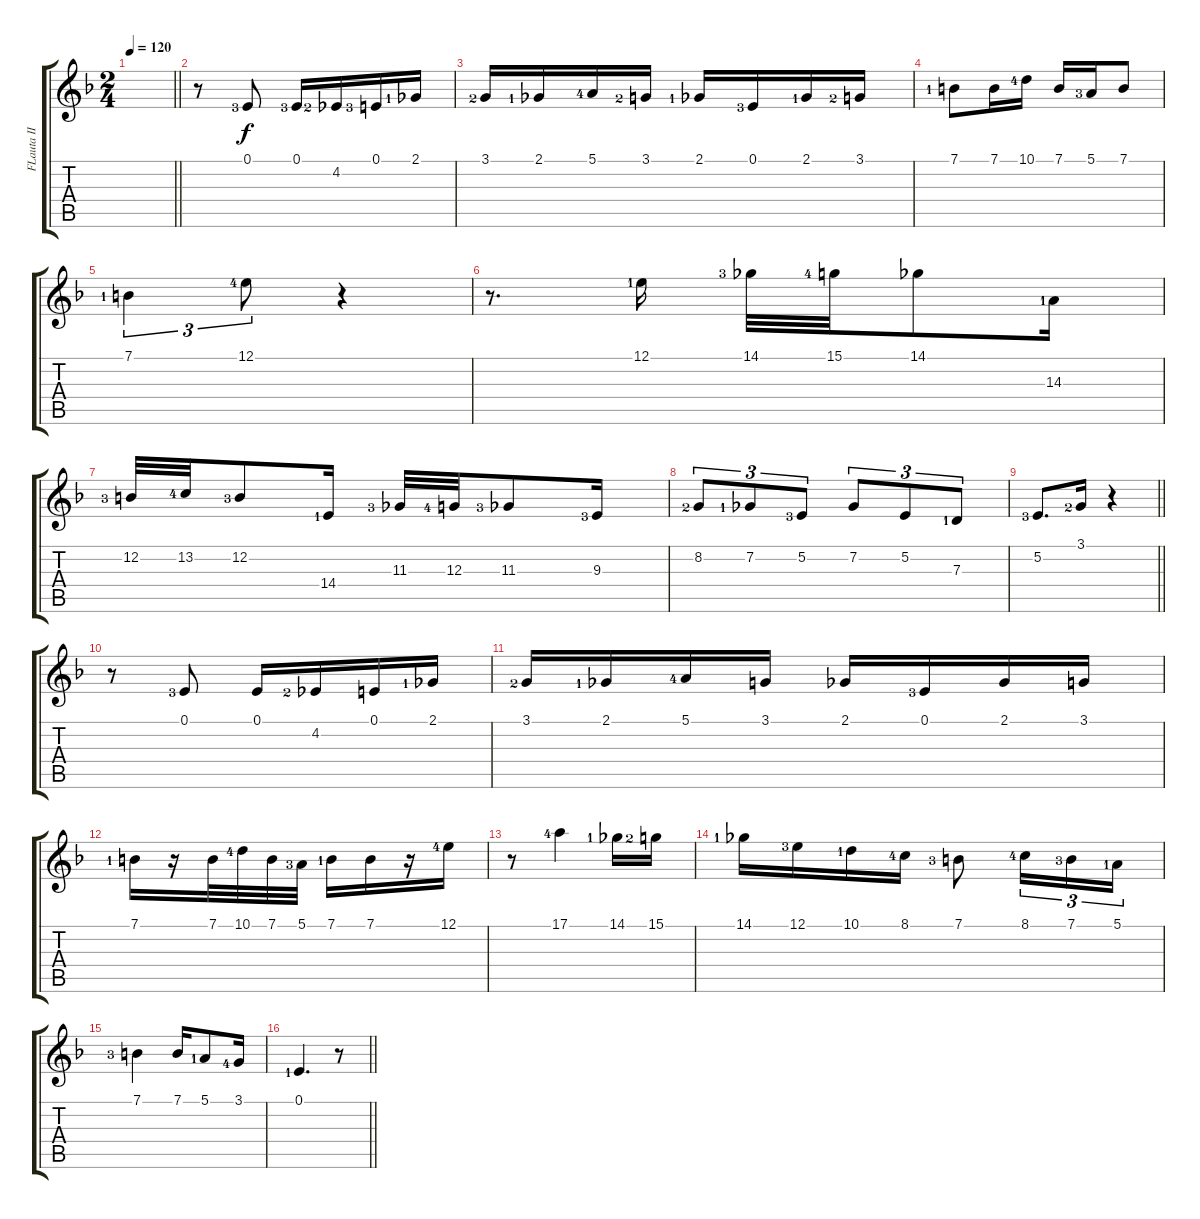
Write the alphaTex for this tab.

\track ("FLauta II" "FLauta II") {instrument flute}
\staff {score tabs}
\tuning (E4 B3 G3 D3 A2 E2) {hide}
\ts (2 4)
\tempo 120
\clef g2
\barLineRight lightlight
\ks dminor
|
r.8{volume 13 balance 4 instrument flute} 0.1{lf 4}.8 0.1{lf 4}.16 4.2{lf 3}.16 0.1{lf 4}.16 2.1{lf 2}.16 |
3.1{lf 3}.16 2.1{lf 2}.16 5.1{lf 5}.16 3.1{lf 3}.16 2.1{lf 2}.16 0.1{lf 4}.16 2.1{lf 2}.16 3.1{lf 3}.16 |
7.1{lf 2}.8 7.1.16 10.1{lf 5}.16 7.1.16 5.1{lf 4}.16 7.1.8 |
7.1{lf 2}.4{tu (3 2)} 12.1{lf 5}.8{tu (3 2)} r.4 |
r.8{d} 12.1{lf 2}.16 14.1{lf 4}.32 15.1{lf 5}.32 14.1.8 14.3{lf 2}.16 |
12.2{lf 4}.32 13.2{lf 5}.32 12.2{lf 4}.8 14.4{lf 2}.16 11.3{lf 4}.32 12.3{lf 5}.32 11.3{lf 4}.8 9.3{lf 4}.16 |
8.2{lf 3}.8{tu (3 2)} 7.2{lf 2}.8{tu (3 2)} 5.2{lf 4}.8{tu (3 2)} 7.2.8{tu (3 2)} 5.2.8{tu (3 2)} 7.3{lf 2}.8{tu (3 2)} |
\barLineRight lightlight
5.2{lf 4}.8{d} 3.1{lf 3}.16 r.4 |
r.8 0.1{lf 4}.8 0.1.16 4.2{lf 3}.16 0.1.16 2.1{lf 2}.16 |
3.1{lf 3}.16 2.1{lf 2}.16 5.1{lf 5}.16 3.1.16 2.1.16 0.1{lf 4}.16 2.1.16 3.1.16 |
7.1{lf 2}.16 r.16 7.1.32 10.1{lf 5}.32 7.1.32 5.1{lf 4}.32 7.1{lf 2}.16 7.1.16 r.16 12.1{lf 5}.16 |
r.8 17.1{lf 5}.4 14.1{lf 2}.16 15.1{lf 3}.16 |
14.1{lf 2}.16 12.1{lf 4}.16 10.1{lf 2}.16 8.1{lf 5}.16 7.1{lf 4}.8 8.1{lf 5}.16{tu (3 2)} 7.1{lf 4}.16{tu (3 2)} 5.1{lf 2}.16{tu (3 2)} |
7.1{lf 4}.4 7.1.16 5.1{lf 2}.8 3.1{lf 5}.16 |
\barLineRight lightlight
0.1{lf 2}.4{d} r.8
